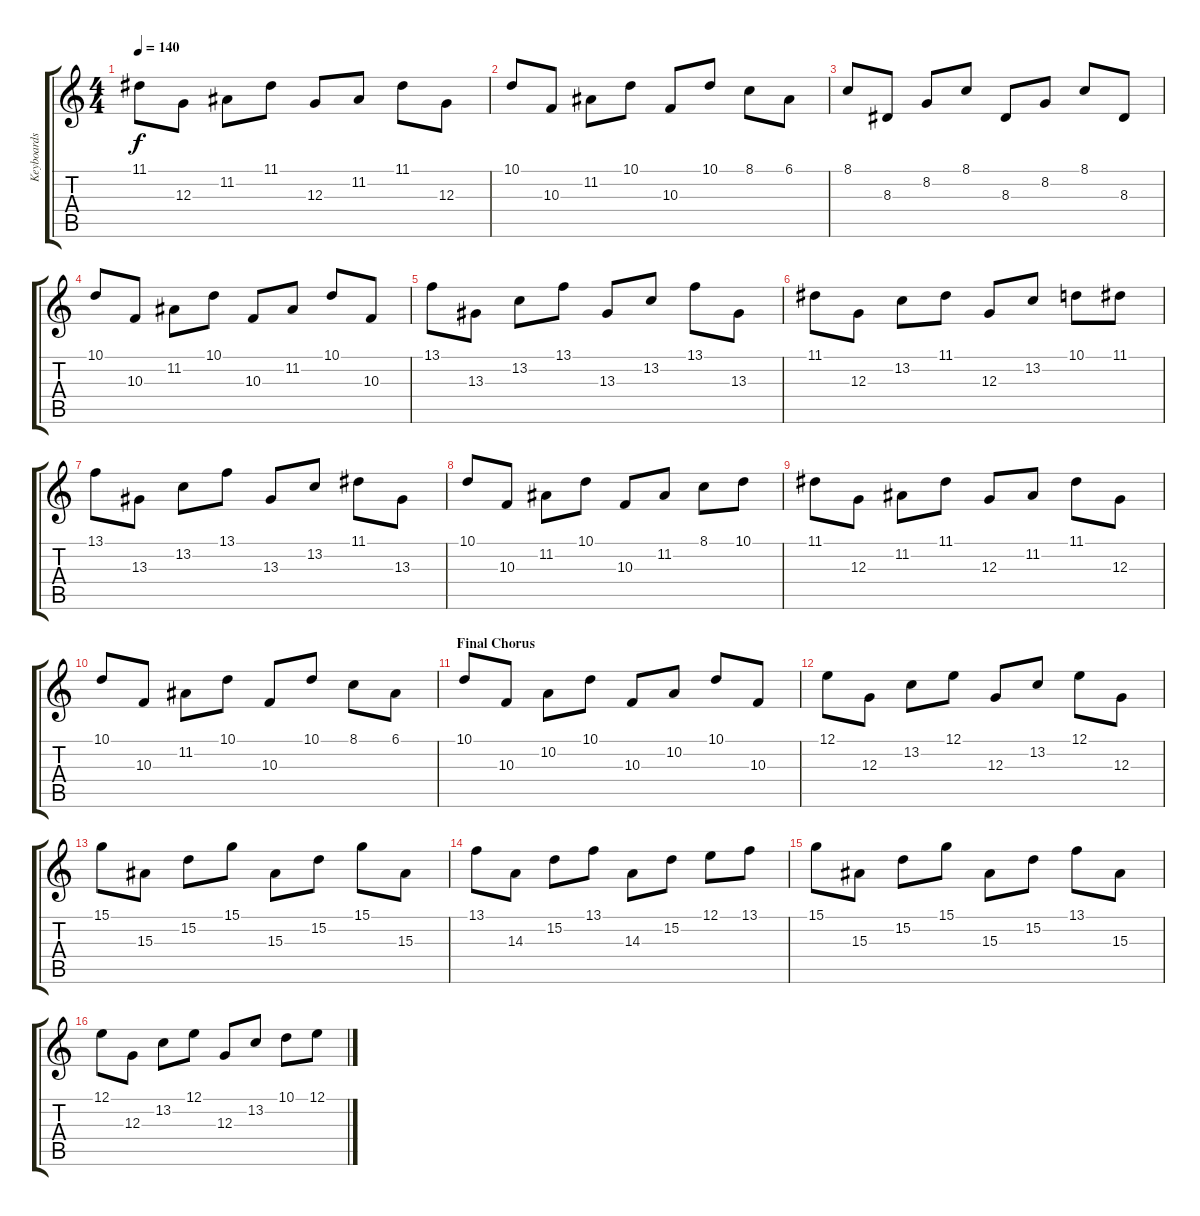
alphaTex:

\track ("Keyboards 1" "Keyboards ") {instrument orchestrahit}
\staff {score tabs}
\tuning (E4 B3 G3 D3 A2 E2) {hide}
\ts (4 4)
\tempo 140
\clef g2
\ks c
11.1.8{dy f} 12.3.8 11.2.8 11.1.8 12.3.8 11.2.8 11.1.8 12.3.8 |
10.1.8 10.3.8 11.2.8 10.1.8 10.3.8 10.1.8 8.1.8 6.1.8 |
8.1.8{volume 11 instrument tremolostrings} 8.3.8 8.2.8 8.1.8 8.3.8 8.2.8 8.1.8 8.3.8 |
10.1.8 10.3.8 11.2.8 10.1.8 10.3.8 11.2.8 10.1.8 10.3.8 |
13.1.8 13.3.8 13.2.8 13.1.8 13.3.8 13.2.8 13.1.8 13.3.8 |
11.1.8 12.3.8 13.2.8 11.1.8 12.3.8 13.2.8 10.1.8 11.1.8 |
13.1.8 13.3.8 13.2.8 13.1.8 13.3.8 13.2.8 11.1.8 13.3.8 |
10.1.8 10.3.8 11.2.8 10.1.8 10.3.8 11.2.8 8.1.8 10.1.8 |
11.1.8 12.3.8 11.2.8 11.1.8 12.3.8 11.2.8 11.1.8 12.3.8 |
10.1.8 10.3.8 11.2.8 10.1.8 10.3.8 10.1.8 8.1.8 6.1.8 |
\section ("" "Final Chorus ")
10.1.8{volume 11 instrument tremolostrings} 10.3.8 10.2.8 10.1.8 10.3.8 10.2.8 10.1.8 10.3.8 |
12.1.8 12.3.8 13.2.8 12.1.8 12.3.8 13.2.8 12.1.8 12.3.8 |
15.1.8 15.3.8 15.2.8 15.1.8 15.3.8 15.2.8 15.1.8 15.3.8 |
13.1.8 14.3.8 15.2.8 13.1.8 14.3.8 15.2.8 12.1.8 13.1.8 |
15.1.8 15.3.8 15.2.8 15.1.8 15.3.8 15.2.8 13.1.8 15.3.8 |
12.1.8 12.3.8 13.2.8 12.1.8 12.3.8 13.2.8 10.1.8 12.1.8
